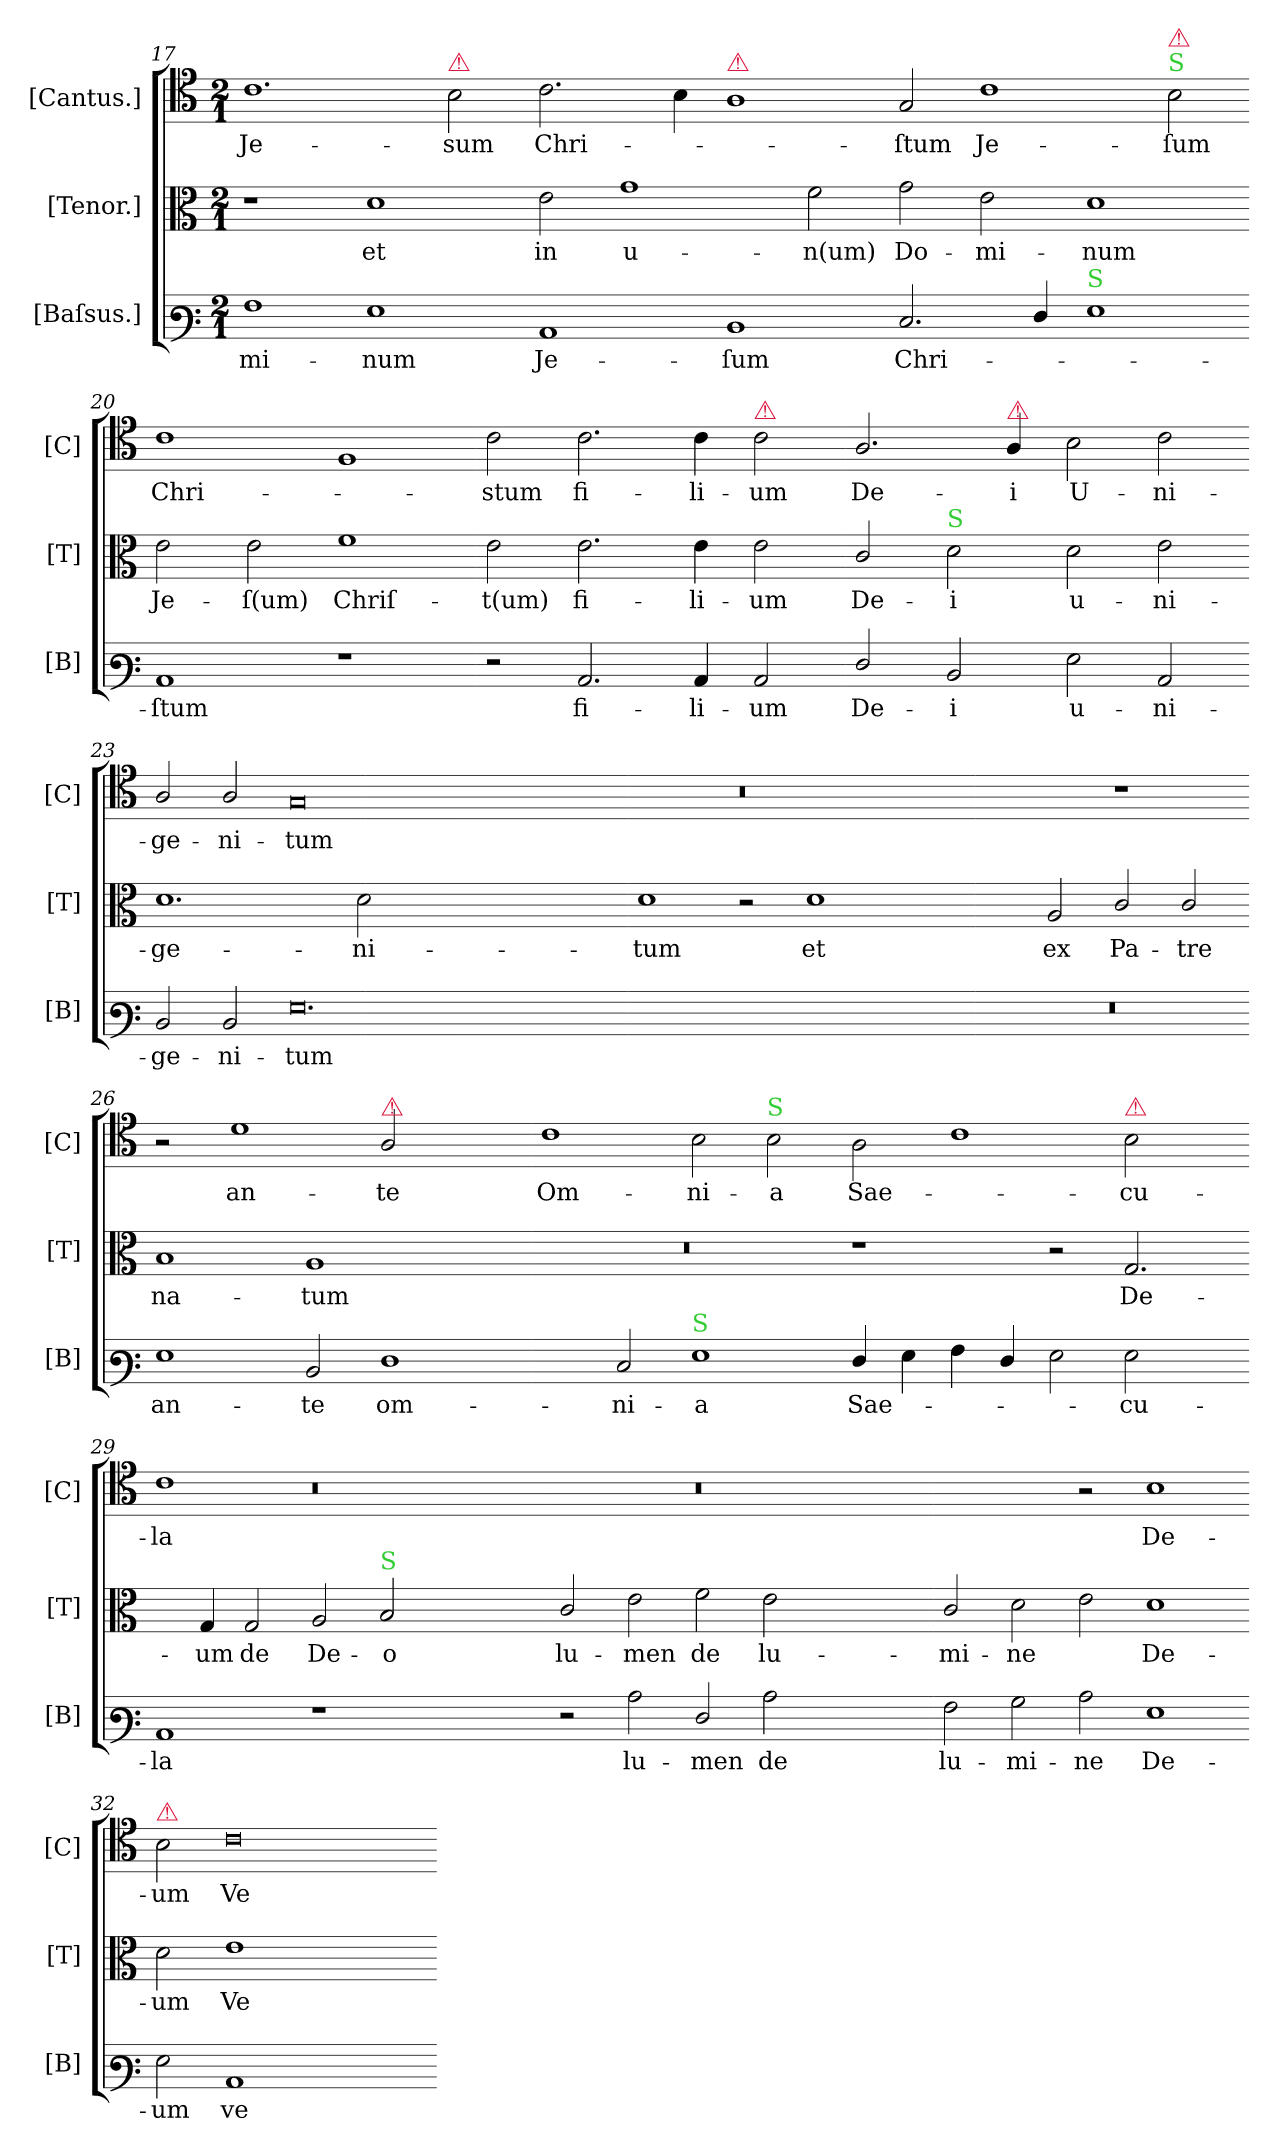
**kern	**text	**kern	**text	**kern	**text
*part3	*part3	*part2	*part2	*part1	*part1
*staff3	*staff3	*staff2	*staff2	*staff1	*staff1
*I"[Baſsus.]	*	*I"[Tenor.]	*	*I"[Cantus.]	*
*I'[B]	*	*I'[T]	*	*I'[C]	*
*clefF3	*	*clefC3	*	*clefC4	*
*k[]	*	*k[]	*	*k[]	*
*M2/1	*	*M2/1	*	*M2/1	*
=17	=17	=17	=17	=17	=17
1A	-mi-	1r	.	1.c	Je-
1G	-num	1d	et	.	.
!	!	!	!	!LO:TX:a:color=crimson:t=⚠	!
.	.	.	.	2B\	-sum
=18-	=18-	=18-	=18-	=18-	=18-
1C	Je-	2e\	in	2.c\	Chri-
.	.	1g	u-	.	.
.	.	.	.	4B\	.
!	!	!	!	!LO:TX:a:color=crimson:t=⚠	!
1D	-ſum	.	.	1A	.
.	.	2f\	-n(um)	.	.
=19-	=19-	=19-	=19-	=19-	=19-
2.E/	Chri-	2g\	Do-	2G/	-ſtum
.	.	2e\	-mi-	1c	Je-
4F/	.	.	.	.	.
!LO:TX:a:color=limegreen:t=S	!	!	!	!	!
1G	.	1d	-num	.	.
!	!	!	!	!LO:TX:a:color=limegreen:t=S	!
!	!	!	!	!LO:TX:a:color=crimson:t=⚠	!
.	.	.	.	2B\	-ſum
=20-	=20-	=20-	=20-	=20-	=20-
1C	-ſtum	2e\	Je-	1c	Chri-
.	.	2e\	-ſ(um)	.	.
1r	.	1f	Chriſ-	1F	.
=21-	=21-	=21-	=21-	=21-	=21-
2r	.	2e\	-t(um)	2c\	-stum
2.C/	fi-	2.e\	fi-	2.c\	fi-
4C/	-li-	4e\	-li-	4c\	-li-
!	!	!	!	!LO:TX:a:color=crimson:t=⚠	!
2C/	-um	2e\	-um	2c\	-um
=22-	=22-	=22-	=22-	=22-	=22-
2F/	De-	2c/	De-	2.A/	De-
!	!	!LO:TX:a:color=limegreen:t=S	!	!	!
2D/	-i	2d\	-i	.	.
!	!	!	!	!LO:TX:a:color=crimson:t=⚠	!
.	.	.	.	4A/	-i
2G\	u-	2d\	u-	2B\	U-
2C/	-ni-	2e\	-ni-	2c\	-ni-
=23-	=23-	=23-	=23-	=23-	=23-
2D/	-ge-	1.d	-ge-	2A/	-ge-
2D/	-ni-	.	.	2A/	-ni-
0.G	-tum	.	.	0G	-tum
.	.	2d\	-ni-	.	.
.	.	0ryy	.	.	.
.	.	.	.	1ryy	.
=24-	=24-	=24-	=24-	=24-	=24-
0.ryy	.	1d	-tum	1ryy	.
.	.	2r	.	0r	.
.	.	1d\	et	.	.
.	.	2ryy	.	.	.
=25-	=25-	=25-	=25-	=25-	=25-
0r	.	2ryy	.	1ryy	.
.	.	2A/	ex	.	.
.	.	2c/	Pa-	1r	.
.	.	2c/	-tre	.	.
=26-	=26-	=26-	=26-	=26-	=26-
1G	an-	1B	na-	2r	.
.	.	.	.	1d	an-
2D/	-te	1A	-tum	.	.
!	!	!	!	!LO:TX:a:color=crimson:t=⚠	!
1F\	om-	.	.	2A/	-te
.	.	2ryy	.	2ryy	.
=27-	=27-	=27-	=27-	=27-	=27-
2ryy	.	0r	.	1c	Om-
2E/	-ni-	.	.	.	.
!LO:TX:a:color=limegreen:t=S	!	!	!	!	!
1G	-a	.	.	2B\	-ni-
!	!	!	!	!LO:TX:a:color=limegreen:t=S	!
.	.	.	.	2B\	-a
=28-	=28-	=28-	=28-	=28-	=28-
4F/	Sae-	1r	.	2A\	Sae-
4G\	.	.	.	.	.
4A\	.	.	.	1c	.
4F/	.	.	.	.	.
2G\	.	2r	.	.	.
!	!	!	!	!LO:TX:a:color=crimson:t=⚠	!
2G\	-cu-	2.G/	De-	2B\	-cu-
4ryy	.	.	.	4ryy	.
=29-	=29-	=29-	=29-	=29-	=29-
1C	-la	4ryy	.	1c	-la
.	.	4G/	-um	.	.
.	.	2G/	de	.	.
1r	.	2A/	De-	0r	.
!	!	!LO:TX:a:color=limegreen:t=S	!	!	!
.	.	2B/	-o	.	.
1ryy	.	1ryy	.	.	.
=30-	=30-	=30-	=30-	=30-	=30-
2r	.	2c/	lu-	1ryy	.
2c\	lu-	2e\	-men	.	.
2F/	-men	2f\	de	0r	.
2c\	de	2e\	lu-	.	.
1ryy	.	1ryy	.	.	.
=31-	=31-	=31-	=31-	=31-	=31-
2A\	lu-	2c/	-mi-	1ryy	.
2B\	-mi-	2d\	-ne	.	.
2c\	-ne	2e\	.	2r	.
1G\	De-	1d\	De-	1B\	De-
=32-	=32-	=32-	=32-	=32-	=32-
!	!	!	!	!LO:TX:a:color=crimson:t=⚠	!
2G\	-um	2d\	-um	2B\	-um
1C	ve-	1e	Ve-	0c	Ve-
1ryy	.	1ryy	.	.	.
=-	=-	=-	=-	=-	=-
*-	*-	*-	*-	*-	*-
